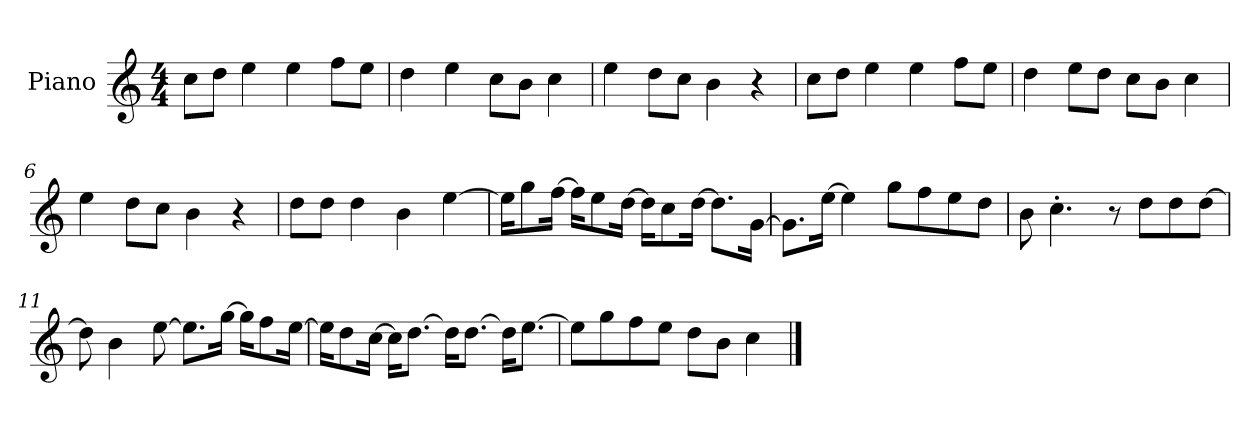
**kern
*part1
*staff1
*I"Piano
*I'P-no
*clefG2
*k[]
*M4/4
*MM90
=1
8cc\L
8dd\J
4ee\
4ee\
8ff\L
8ee\J
=2
4dd\
4ee\
8cc\L
8b\J
4cc\
=3
4ee\
8dd\L
8cc\J
4b\
4r
=4
8cc\L
8dd\J
4ee\
4ee\
8ff\L
8ee\J
=5
4dd\
8ee\L
8dd\J
8cc\L
8b\J
4cc\
=6
4ee\
8dd\L
8cc\J
4b\
4r
=7
8dd\L
8dd\J
4dd\
4b\
[4ee\
!!LO:LB:g=z
=8
16ee\KL]
8gg\
[16ff\Jk
16ff\KL]
8ee\
[16dd\Jk
16dd\KL]
8cc\
[16dd\Jk
8.dd\L]
[16g\Jk
=9
8.g\L]
[16ee\Jk
4ee\]
8gg\L
8ff\
8ee\
8dd\J
=10
8b\
4.cc'\
8r
8dd\L
8dd\
[8dd\J
=11
8dd\]
4b\
[8ee\
8.ee\L]
[16gg\Jk
16gg\KL]
8ff\
[16ee\Jk
=12
16ee\KL]
8dd\
[16cc\Jk
16cc\KL]
[8.dd\J
16dd\KL]
[8.dd\J
16dd\KL]
[8.ee\J
!!LO:LB:g=z
=13
8ee\L]
8gg\
8ff\
8ee\J
8dd\L
8b\J
4cc\
==
*-
